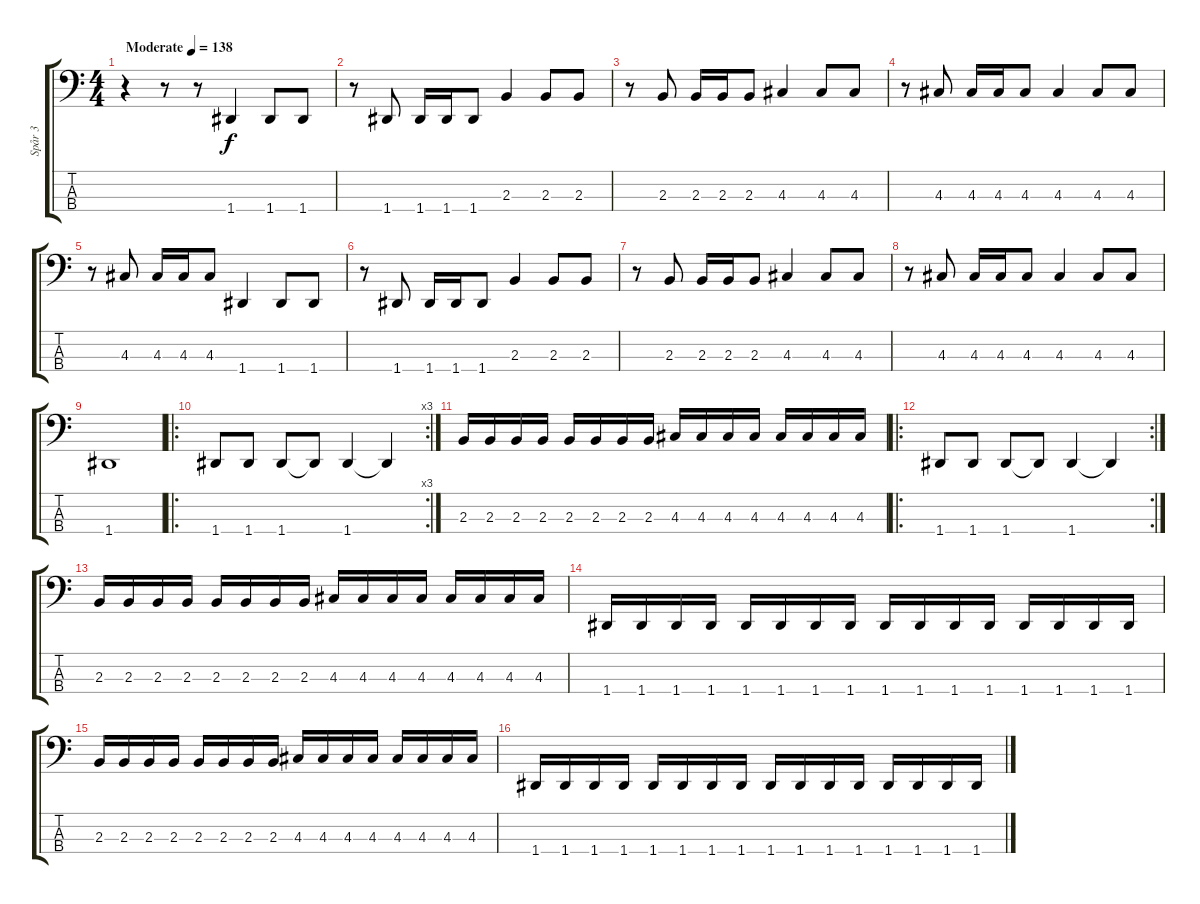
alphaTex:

\track ("Spår 3" "Spår 3") {instrument electricbasspick}
\staff {score tabs}
\tuning (G2 D2 A1 D1) {hide}
\ts (4 4)
\tempo (138 "Moderate")
\clef f4
\ks c
r.4{dy f instrument electricbasspick} r.8 r.8 1.4.4 1.4.8 1.4.8 |
r.8 1.4.8 1.4.16 1.4.16 1.4.8 2.3.4 2.3.8 2.3.8 |
r.8 2.3.8 2.3.16 2.3.16 2.3.8 4.3.4 4.3.8 4.3.8 |
r.8 4.3.8 4.3.16 4.3.16 4.3.8 4.3.4 4.3.8 4.3.8 |
r.8 4.3.8 4.3.16 4.3.16 4.3.8 1.4.4 1.4.8 1.4.8 |
r.8 1.4.8 1.4.16 1.4.16 1.4.8 2.3.4 2.3.8 2.3.8 |
r.8 2.3.8 2.3.16 2.3.16 2.3.8 4.3.4 4.3.8 4.3.8 |
r.8 4.3.8 4.3.16 4.3.16 4.3.8 4.3.4 4.3.8 4.3.8 |
1.4.1 |
\ro
\rc 3
1.4.8 1.4.8 1.4.8 1.4{t}.8 1.4.4 1.4{t}.4 |
2.3.16 2.3.16 2.3.16 2.3.16 2.3.16 2.3.16 2.3.16 2.3.16 4.3.16 4.3.16 4.3.16 4.3.16 4.3.16 4.3.16 4.3.16 4.3.16 |
\ro
\rc 2
1.4.8 1.4.8 1.4.8 1.4{t}.8 1.4.4 1.4{t}.4 |
2.3.16 2.3.16 2.3.16 2.3.16 2.3.16 2.3.16 2.3.16 2.3.16 4.3.16 4.3.16 4.3.16 4.3.16 4.3.16 4.3.16 4.3.16 4.3.16 |
1.4.16 1.4.16 1.4.16 1.4.16 1.4.16 1.4.16 1.4.16 1.4.16 1.4.16 1.4.16 1.4.16 1.4.16 1.4.16 1.4.16 1.4.16 1.4.16 |
2.3.16 2.3.16 2.3.16 2.3.16 2.3.16 2.3.16 2.3.16 2.3.16 4.3.16 4.3.16 4.3.16 4.3.16 4.3.16 4.3.16 4.3.16 4.3.16 |
1.4.16 1.4.16 1.4.16 1.4.16 1.4.16 1.4.16 1.4.16 1.4.16 1.4.16 1.4.16 1.4.16 1.4.16 1.4.16 1.4.16 1.4.16 1.4.16
